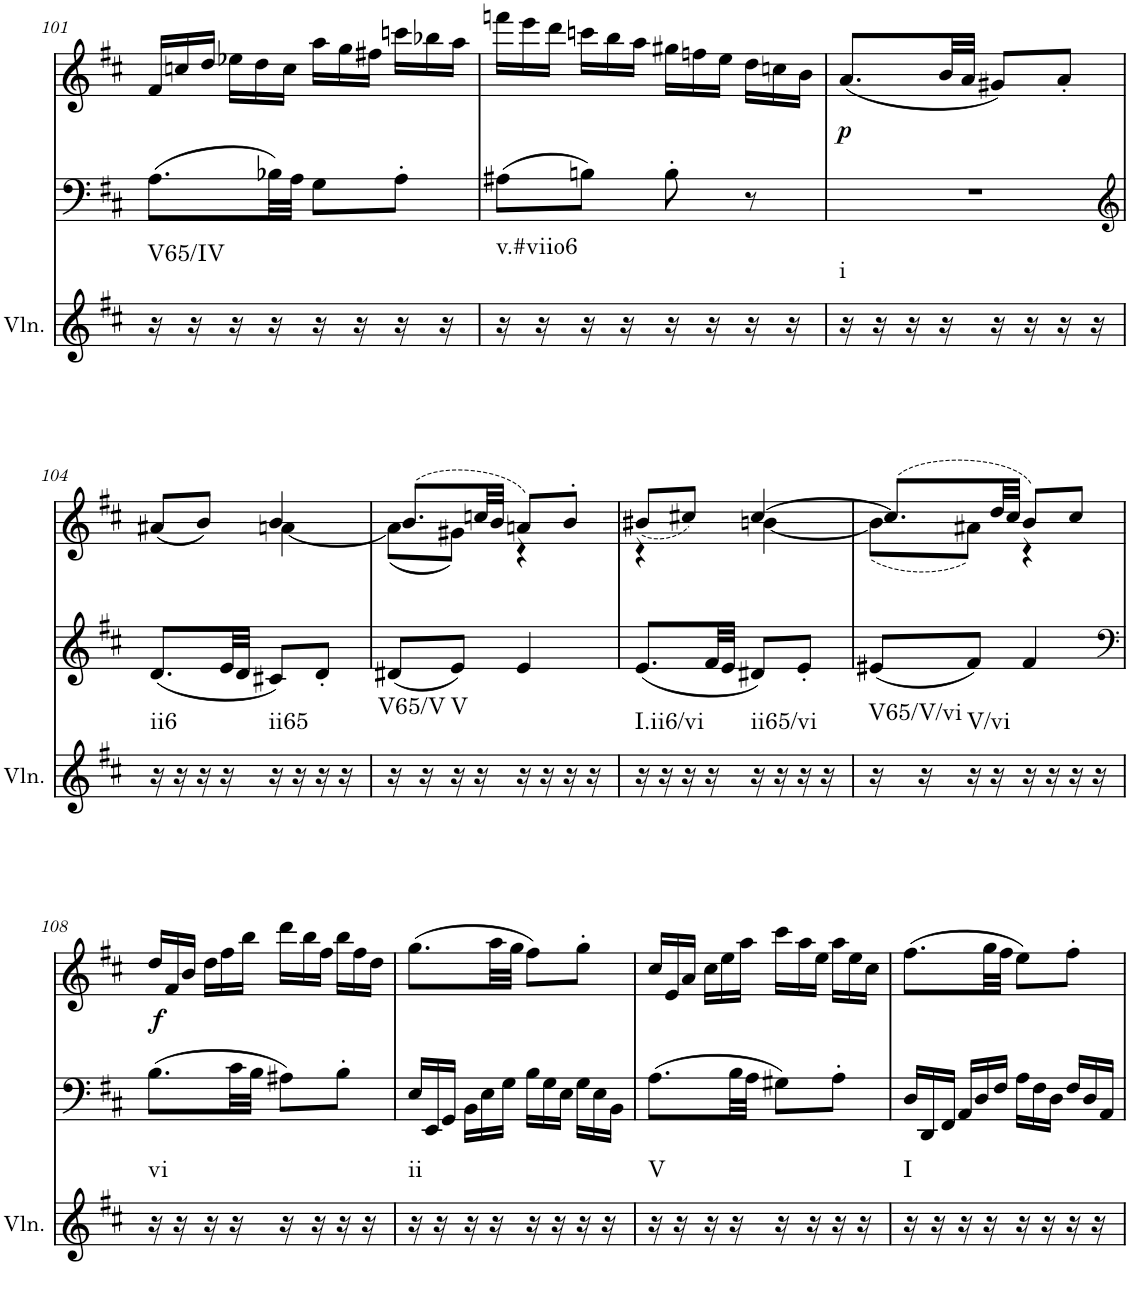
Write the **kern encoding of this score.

**kern	**harte	**kern	**kern	**dynam
*part3	*part3	*part2	*part1	*part1
*staff3	*	*staff2	*staff1	*staff1
*I"Violin	*	*I"Piano, unbenannt	*I"Piano, unbenannt	*
*I'Vln.	*	*I'Pno	*I'Pno	*
!!LO:PB:g=z
*clefG2	*	*clefG2	*clefG2	*
*k[f#c#]	*	*k[f#c#]	*k[f#c#]	*
*M2/4	*	*M2/4	*M2/4	*
*	*	*	*Xtuplet	*
=101	=101	=101	=101	=101
!	!LO:H:kt=V65/IV	!	!	!
16r	N	(8.A\L	24f#/LL	.
.	.	.	24ccn/	.
16r	.	.	.	.
.	.	.	24dd/JJ	.
16r	.	.	24ee-X\LL	.
.	.	.	24dd\	.
16r	.	32B-X\LL)	.	.
.	.	.	24cc\JJ	.
.	.	32A\JJJ	.	.
16r	.	8G\L	24aa\LL	.
.	.	.	24gg\	.
16r	.	.	.	.
.	.	.	24ff#X\JJ	.
16r	.	8A'\J	24cccn\LL	.
.	.	.	24bb-X\	.
16r	.	.	.	.
.	.	.	24aa\JJ	.
=102	=102	=102	=102	=102
!	!LO:H:kt=v.#viio6	!	!	!
16r	N	(8A#X\L	24fffn\LL	.
.	.	.	24eee\	.
16r	.	.	.	.
.	.	.	24ddd\JJ	.
16r	.	8Bn\J)	24cccn\LL	.
.	.	.	24bb\	.
16r	.	.	.	.
.	.	.	24aa\JJ	.
16r	.	8B'\	24gg#X\LL	.
.	.	.	24ffn\	.
16r	.	.	.	.
.	.	.	24ee\JJ	.
16r	.	8r	24dd\LL	.
.	.	.	24ccn\	.
16r	.	.	.	.
.	.	.	24b\JJ	.
=103	=103	=103	=103	=103
!	!LO:H:kt=i	!	!	!LO:DY:b
16r	N	2r	(8.a/L	p
16r	.	.	.	.
16r	.	.	.	.
16r	.	.	32b/LL	.
.	.	.	32a/JJJ	.
16r	.	.	8g#X/L)	.
16r	.	.	.	.
16r	.	.	8a'/J	.
16r	.	.	.	.
!!LO:LB:g=z
=104	=104	=104	=104	=104
*	*	*clefG2	*	*
*	*	*	*^	*
!	!LO:H:kt=ii6	!	!	!	!
16r	N	(8.d/L	(<8a#X/L	4ryy	.
16r	.	.	.	.	.
16r	.	.	8b/J)	.	.
16r	.	32e/LL	.	.	.
.	.	32d/JJJ	.	.	.
!	!LO:H:kt=ii65	!	!	!	!
16r	N	8c#X/L)	4b/	[4an\	.
16r	.	.	.	.	.
16r	.	8d'/J	.	.	.
16r	.	.	.	.	.
=105	=105	=105	=105	=105	=105
!	!LO:H:kt=V65/V	!	!	!	!
16r	N	(8d#X/L	(8.b/L	(8a\L]	.
16r	.	.	.	.	.
!	!LO:H:kt=V	!	!	!	!
16r	N	8e/J)	.	8g#X\J)	.
16r	.	.	32ccn/LL	.	.
.	.	.	32b/JJJ	.	.
16r	.	4e/	8an/L)	4r	.
16r	.	.	.	.	.
16r	.	.	8b'/J	.	.
16r	.	.	.	.	.
=106	=106	=106	=106	=106	=106
!	!LO:H:kt=I.ii6/vi	!	!	!	!
16r	N	(8.e/L	(<8b#X/L	4r	.
16r	.	.	.	.	.
16r	.	.	8cc#X/J)	.	.
16r	.	32f#/LL	.	.	.
.	.	32e/JJJ	.	.	.
!	!LO:H:kt=ii65/vi	!	!	!	!
16r	N	8d#X/L)	[4cc#/	[4bn\	.
16r	.	.	.	.	.
16r	.	8e'/J	.	.	.
16r	.	.	.	.	.
=107	=107	=107	=107	=107	=107
!	!LO:H:kt=V65/V/vi	!	!	!	!
16r	N	(8e#X/L	(8.cc#/L]	(8b\L]	.
16r	.	.	.	.	.
!	!LO:H:kt=V/vi	!	!	!	!
16r	N	8f#/J)	.	8a#X\J)	.
16r	.	.	32dd/LL	.	.
.	.	.	32cc#/JJJ	.	.
16r	.	4f#/	8b/L)	4r	.
16r	.	.	.	.	.
16r	.	.	8cc#/J	.	.
16r	.	.	.	.	.
*	*	*	*v	*v	*
!!LO:LB:g=z
=108	=108	=108	=108	=108
*	*	*clefF4	*	*
!	!LO:H:kt=vi	!	!	!LO:DY:b
16r	N	(8.B\L	24dd/LL	f
.	.	.	24f#/	.
16r	.	.	.	.
.	.	.	24b/JJ	.
16r	.	.	24dd\LL	.
.	.	.	24ff#\	.
16r	.	32c#\LL	.	.
.	.	.	24bb\JJ	.
.	.	32B\JJJ	.	.
16r	.	8A#X\L)	24ddd\LL	.
.	.	.	24bb\	.
16r	.	.	.	.
.	.	.	24ff#\JJ	.
16r	.	8B'\J	24bb\LL	.
.	.	.	24ff#\	.
16r	.	.	.	.
.	.	.	24dd\JJ	.
=109	=109	=109	=109	=109
*	*	*Xtuplet	*	*
!	!LO:H:kt=ii	!	!	!
16r	N	24E/LL	(8.gg\L	.
.	.	24EE/	.	.
16r	.	.	.	.
.	.	24GG/JJ	.	.
16r	.	24BB\LL	.	.
.	.	24E\	.	.
16r	.	.	32aa\LL	.
.	.	24G\JJ	.	.
.	.	.	32gg\JJJ	.
16r	.	24B\LL	8ff#\L)	.
.	.	24G\	.	.
16r	.	.	.	.
.	.	24E\JJ	.	.
16r	.	24G\LL	8gg'\J	.
.	.	24E\	.	.
16r	.	.	.	.
.	.	24BB\JJ	.	.
=110	=110	=110	=110	=110
!	!LO:H:kt=V	!	!	!
16r	N	(8.A\L	24cc#/LL	.
.	.	.	24e/	.
16r	.	.	.	.
.	.	.	24a/JJ	.
16r	.	.	24cc#\LL	.
.	.	.	24ee\	.
16r	.	32B\LL	.	.
.	.	.	24aa\JJ	.
.	.	32A\JJJ	.	.
16r	.	8G#X\L)	24ccc#\LL	.
.	.	.	24aa\	.
16r	.	.	.	.
.	.	.	24ee\JJ	.
16r	.	8A'\J	24aa\LL	.
.	.	.	24ee\	.
16r	.	.	.	.
.	.	.	24cc#\JJ	.
=111	=111	=111	=111	=111
!	!LO:H:kt=I	!	!	!
16r	N	24D/LL	(8.ff#\L	.
.	.	24DD/	.	.
16r	.	.	.	.
.	.	24FF#/JJ	.	.
16r	.	24AA/LL	.	.
.	.	24D/	.	.
16r	.	.	32gg\LL	.
.	.	24F#/JJ	.	.
.	.	.	32ff#\JJJ	.
16r	.	24A\LL	8ee\L)	.
.	.	24F#\	.	.
16r	.	.	.	.
.	.	24D\JJ	.	.
16r	.	24F#/LL	8ff#'\J	.
.	.	24D/	.	.
16r	.	.	.	.
.	.	24AA/JJ	.	.
=	=	=	=	=
*-	*-	*-	*-	*-
